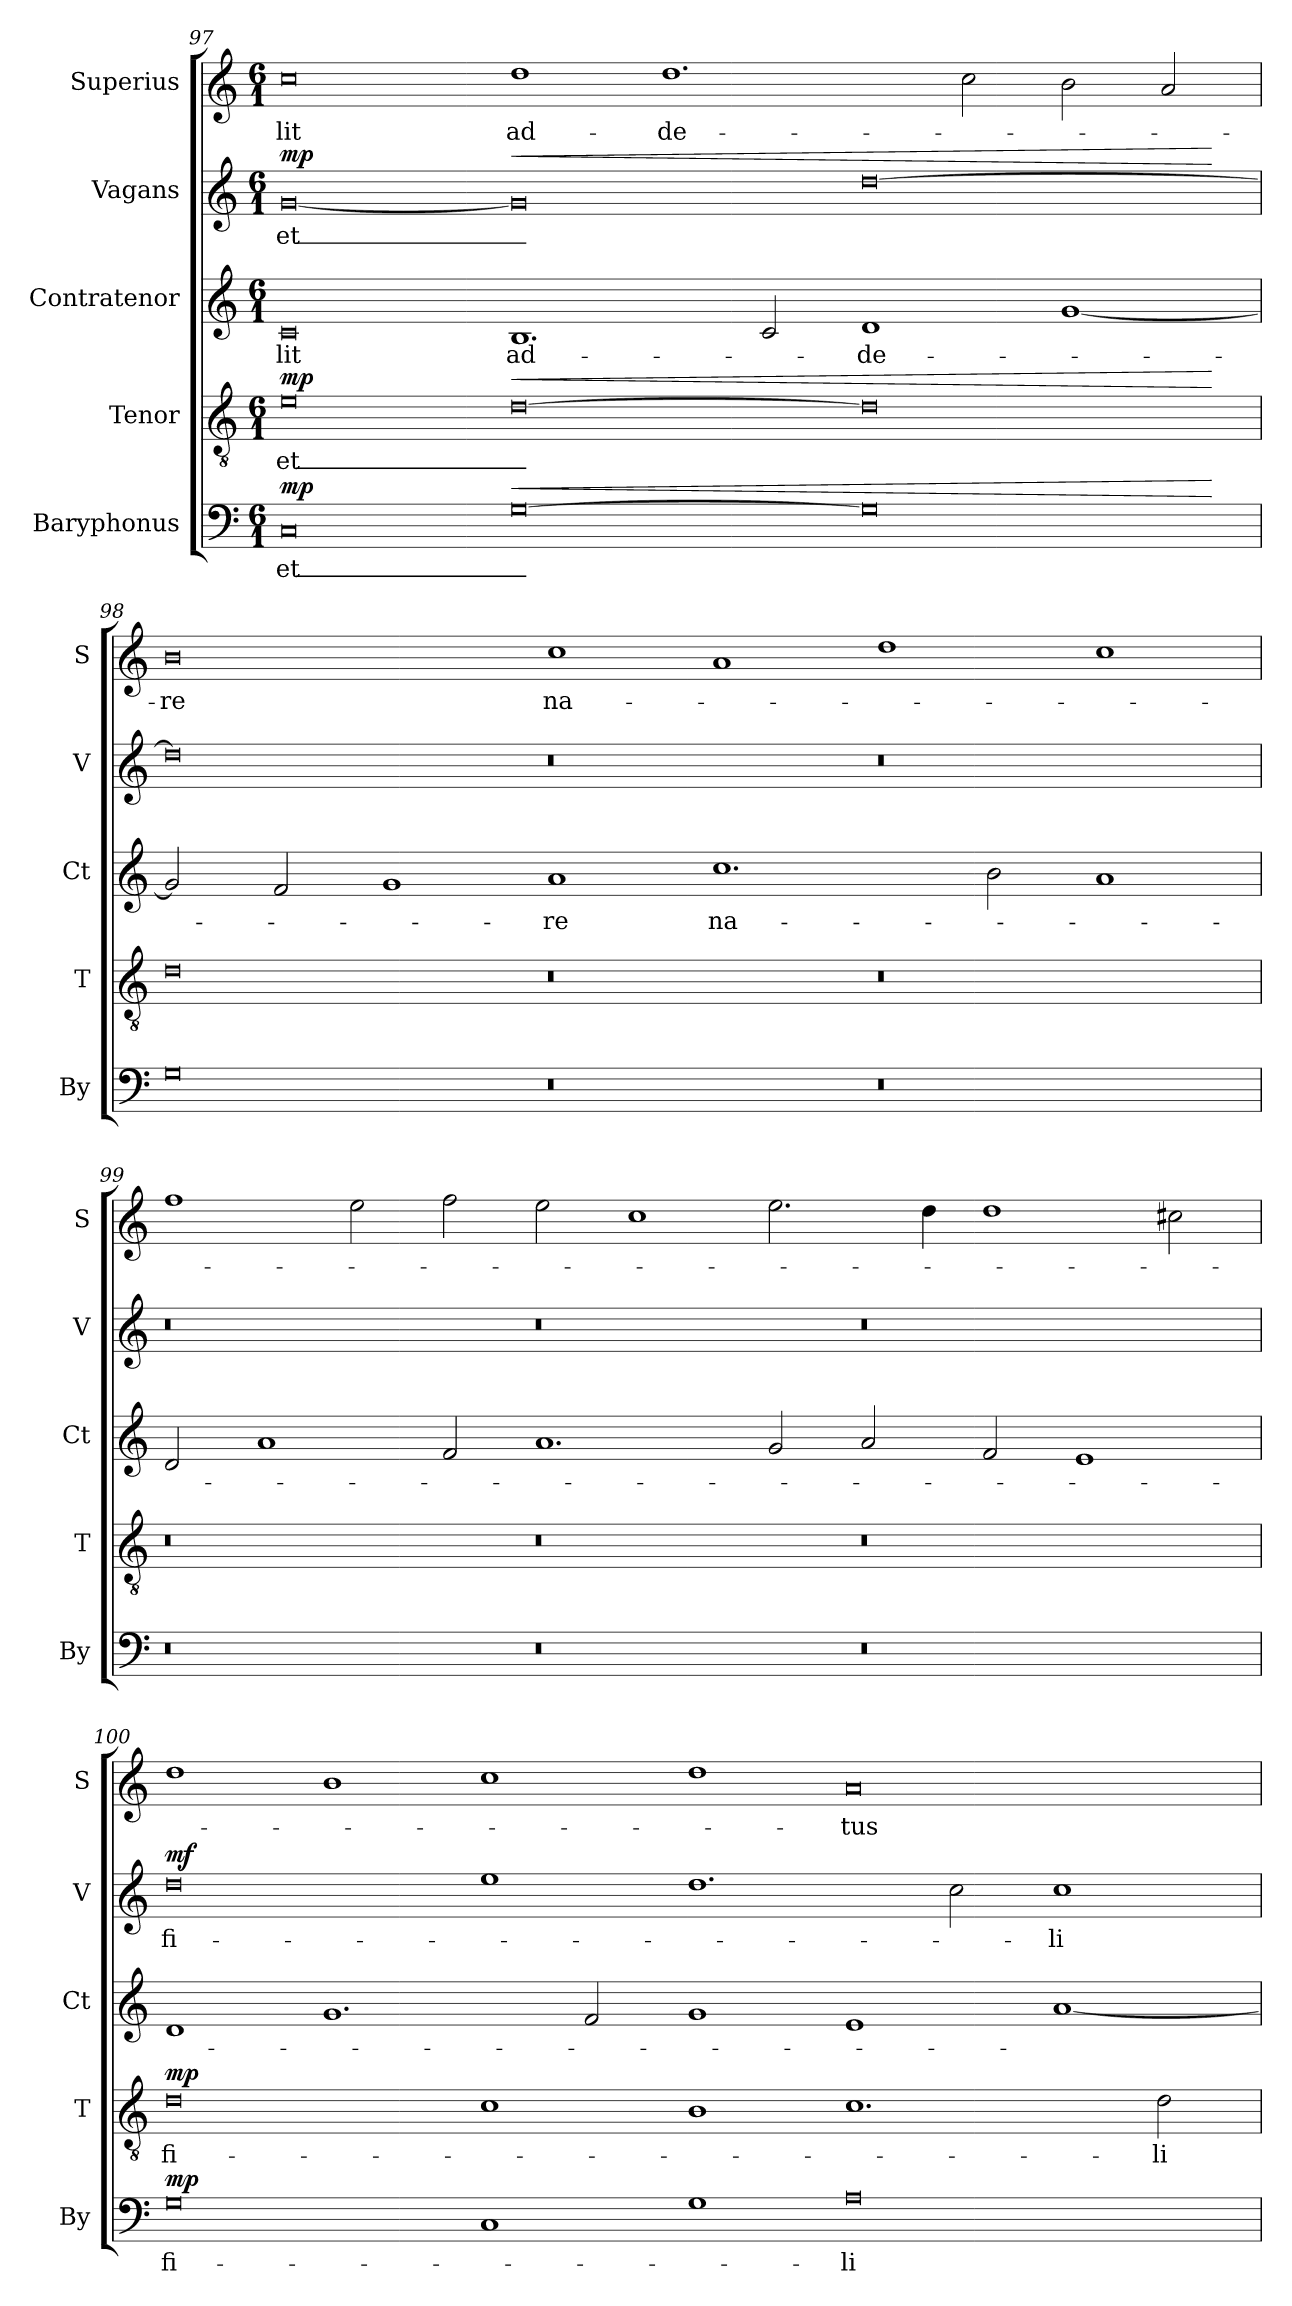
**kern	**text	**dynam	**kern	**text	**dynam	**kern	**text	**kern	**text	**dynam	**kern	**text
*part5	*part5	*part5	*part4	*part4	*part4	*part3	*part3	*part2	*part2	*part2	*part1	*part1
*staff5	*staff5	*staff5	*staff4	*staff4	*staff4	*staff3	*staff3	*staff2	*staff2	*staff2	*staff1	*staff1
*I"Baryphonus	*	*	*I"Tenor	*	*	*I"Contratenor	*	*I"Vagans	*	*	*I"Superius	*
*I'By	*	*	*I'T	*	*	*I'Ct	*	*I'V	*	*	*I'S	*
*clefF4	*	*	*clefGv2	*	*	*clefG2	*	*clefG2	*	*	*clefG2	*
*k[]	*	*	*k[]	*	*	*k[]	*	*k[]	*	*	*k[]	*
*M6/1	*	*	*M6/1	*	*	*M6/1	*	*M6/1	*	*	*M6/1	*
=97	=97	=97	=97	=97	=97	=97	=97	=97	=97	=97	=97	=97
!	!	!LO:DY:a	!	!	!LO:DY:a	!	!	!	!	!LO:DY:a	!	!
0C	et_	mp	0e	et_	mp	0c	-lit	[0g	et_	mp	0cc	-lit
!	!	!LO:HP:a	!	!	!LO:HP:a	!	!	!	!	!LO:HP:a	!	!
[0G	_	<	[0d	_	<	1.B	ad-	0g]	_	<	1dd	ad-
.	.	.	.	.	.	.	.	.	.	.	1.dd	-de-
.	.	.	.	.	.	2c/	.	.	.	.	.	.
0G]	_	.	0d]	_	.	1d	-de-	[0dd	_	.	.	.
.	.	.	.	.	.	.	.	.	.	.	2cc\	.
.	.	.	.	.	.	[1g	.	.	.	.	2b\	.
.	.	.	.	.	.	.	.	.	.	.	2a/	.
.	.	[	.	.	[	.	.	.	.	[	.	.
=98	=98	=98	=98	=98	=98	=98	=98	=98	=98	=98	=98	=98
0G	_	.	0d	_	.	2g/]	.	0dd]	_	.	0b	-re
.	.	.	.	.	.	2f/	.	.	.	.	.	.
.	.	.	.	.	.	1g	.	.	.	.	.	.
0r	.	.	0r	.	.	1a	-re	0r	.	.	1cc	na-
.	.	.	.	.	.	1.cc	na-	.	.	.	1a	.
0r	.	.	0r	.	.	.	.	0r	.	.	1dd	.
.	.	.	.	.	.	2b\	.	.	.	.	.	.
.	.	.	.	.	.	1a	.	.	.	.	1cc	.
=99	=99	=99	=99	=99	=99	=99	=99	=99	=99	=99	=99	=99
0r	.	.	0r	.	.	2d/	.	0r	.	.	1ff	.
.	.	.	.	.	.	1a	.	.	.	.	.	.
.	.	.	.	.	.	.	.	.	.	.	2ee\	.
.	.	.	.	.	.	2f/	.	.	.	.	2ff\	.
0r	.	.	0r	.	.	1.a	.	0r	.	.	2ee\	.
.	.	.	.	.	.	.	.	.	.	.	1cc	.
.	.	.	.	.	.	2g/	.	.	.	.	2.ee\	.
0r	.	.	0r	.	.	2a/	.	0r	.	.	.	.
.	.	.	.	.	.	.	.	.	.	.	4dd\	.
.	.	.	.	.	.	2f/	.	.	.	.	1dd	.
.	.	.	.	.	.	1e	.	.	.	.	.	.
.	.	.	.	.	.	.	.	.	.	.	2cc#X\	.
=100	=100	=100	=100	=100	=100	=100	=100	=100	=100	=100	=100	=100
!	!	!LO:DY:a	!	!	!LO:DY:a	!	!	!	!	!LO:DY:a	!	!
0G	fi-	mp	0d	fi-	mp	1d	.	0dd	fi-	mf	1dd	.
.	.	.	.	.	.	1.g	.	.	.	.	1b	.
1C	.	.	1c	.	.	.	.	1ee	.	.	1cc	.
.	.	.	.	.	.	2f/	.	.	.	.	.	.
1G	.	.	1B	.	.	1g	.	1.dd	.	.	1dd	.
0A	-li-	.	1.c	.	.	1e	.	.	.	.	0a	-tus
.	.	.	.	.	.	.	.	2cc\	.	.	.	.
.	.	.	.	.	.	[1a	.	1cc	-li-	.	.	.
.	.	.	2d\	-li-	.	.	.	.	.	.	.	.
=	=	=	=	=	=	=	=	=	=	=	=	=
*-	*-	*-	*-	*-	*-	*-	*-	*-	*-	*-	*-	*-
